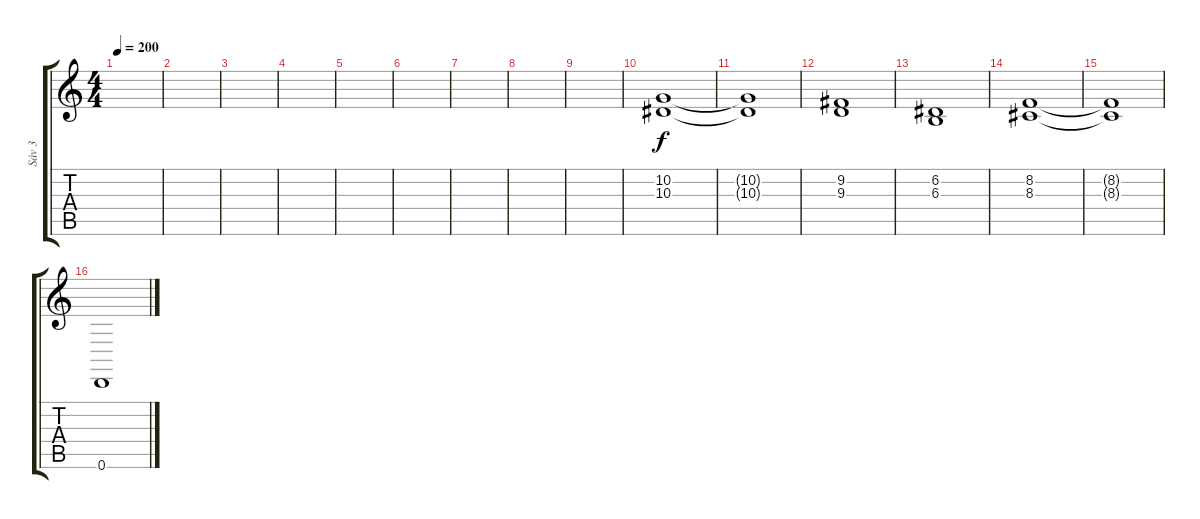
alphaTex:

\track ("Sáv 3" "Sáv 3") {instrument stringensemble1}
\staff {score tabs}
\tuning (D4 A3 F3 C3 G2 D2) {hide}
\ts (4 4)
\tempo 200
\clef g2
\ks c
|
|
|
|
|
|
|
|
|
(10.2 10.3).1 |
(10.2{t} 10.3{t}).1 |
(9.2 9.3).1 |
(6.2 6.3).1 |
(8.2 8.3).1 |
(8.2{t} 8.3{t}).1 |
0.6.1
